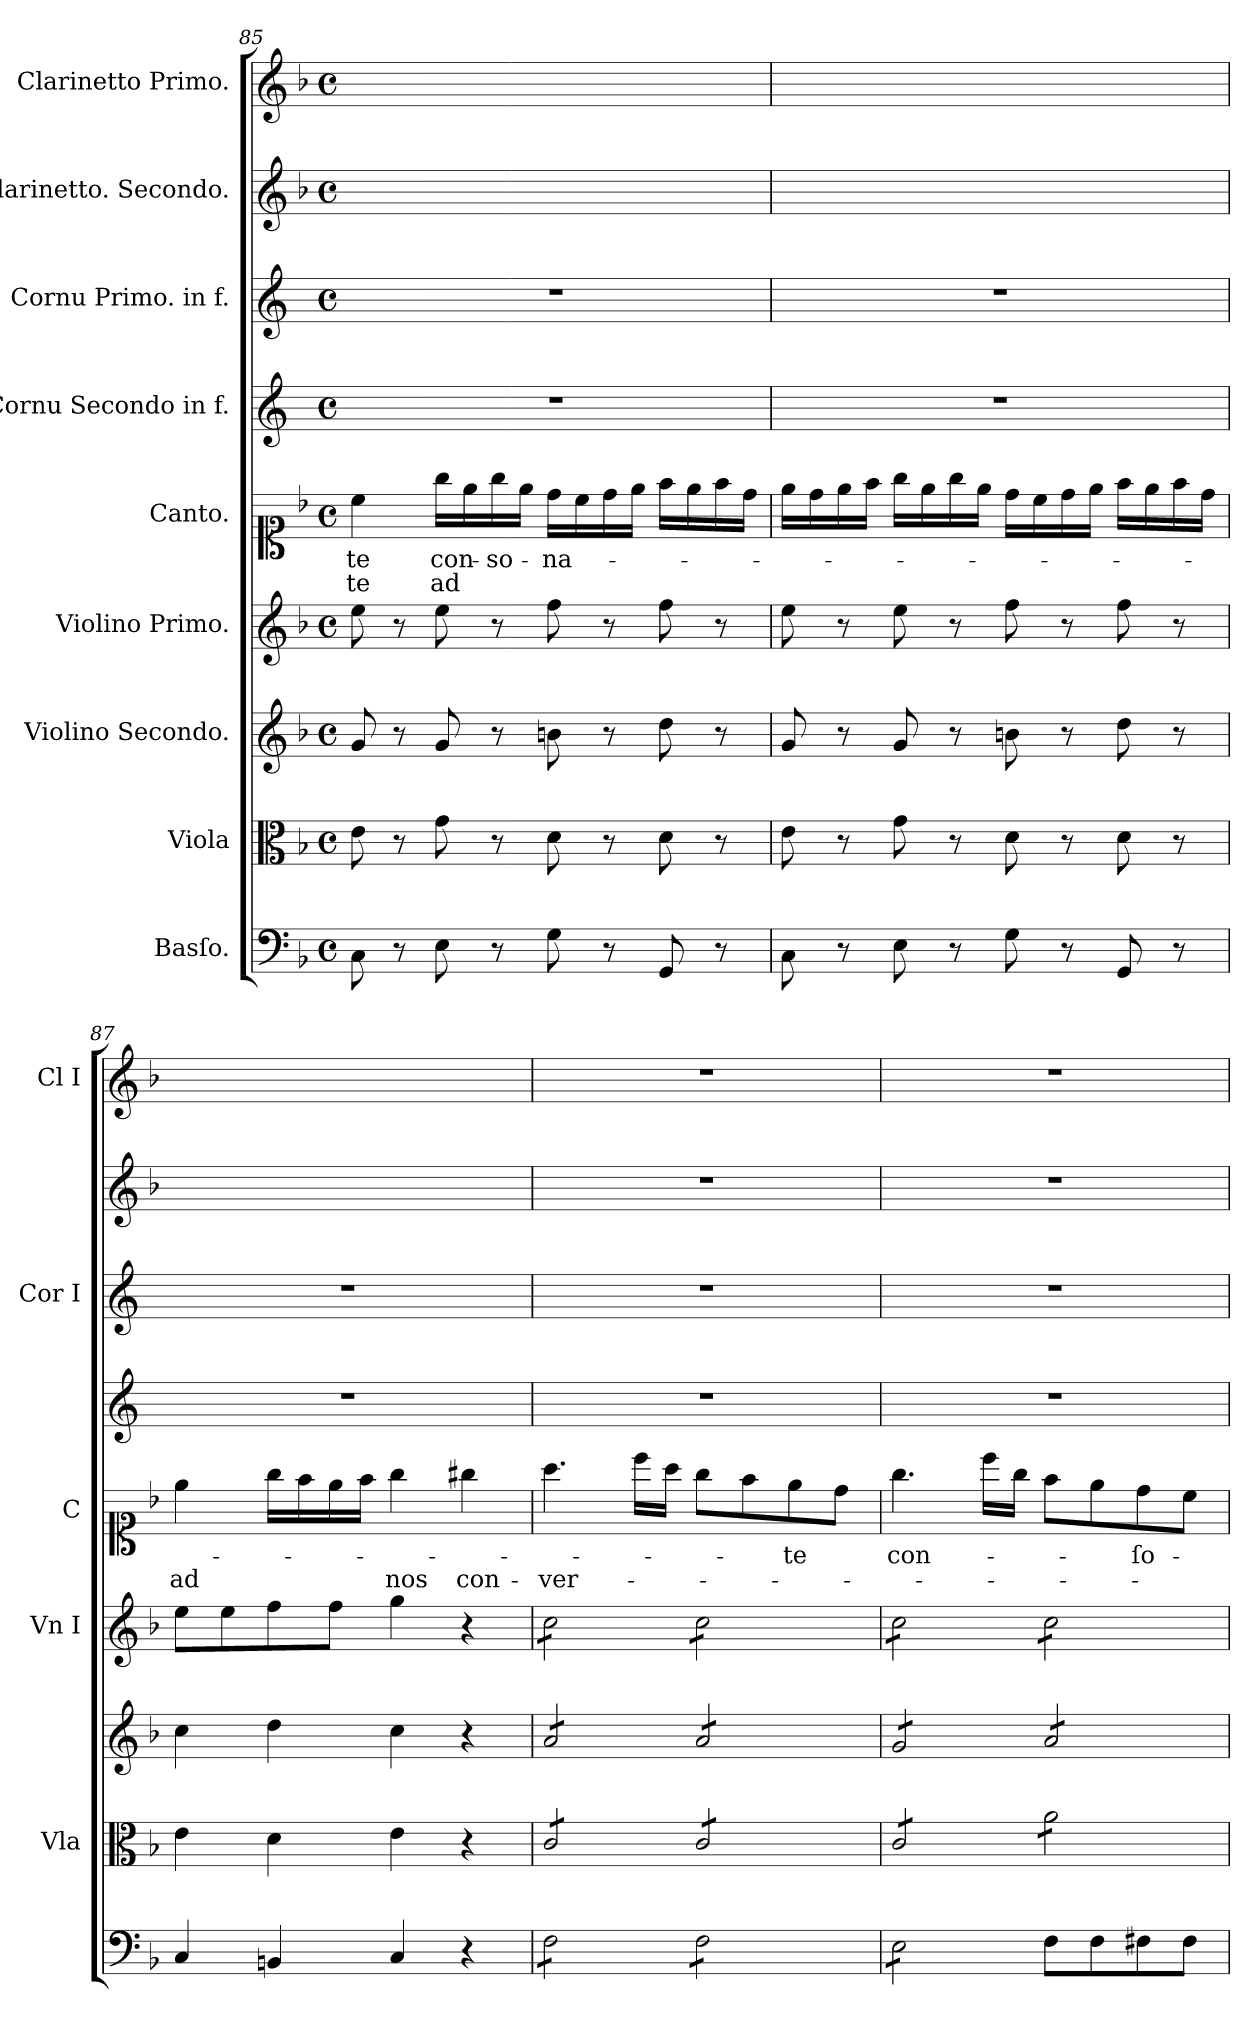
**kern	**kern	**kern	**kern	**kern	**text	**text	**kern	**kern	**kern	**kern
*part9	*part8	*part7	*part6	*part5	*part5	*part5	*part4	*part3	*part2	*part1
*staff9	*staff8	*staff7	*staff6	*staff5	*staff5	*staff5	*staff4	*staff3	*staff2	*staff1
*I"Basſo.	*I"Viola	*I"Violino Secondo.	*I"Violino Primo.	*I"Canto.	*	*	*I"Cornu Secondo in f.	*I"Cornu Primo. in f.	*I"Clarinetto. Secondo.	*I"Clarinetto Primo.
*	*I'Vla	*	*I'Vn I	*I'C	*	*	*	*I'Cor I	*	*I'Cl I
*clefF4	*clefC3	*clefG2	*clefG2	*clefC1	*	*	*clefG2	*clefG2	*clefG2	*clefG2
*	*	*	*	*	*	*	*ITrd4c7	*ITrd4c7	*	*
*k[b-]	*k[b-]	*k[b-]	*k[b-]	*k[b-]	*	*	*k[b-]	*k[b-]	*k[b-]	*k[b-]
*F:	*F:	*F:	*F:	*F:	*	*	*	*	*F:	*F:
*M4/4	*M4/4	*M4/4	*M4/4	*M4/4	*	*	*M4/4	*M4/4	*M4/4	*M4/4
*met(c)	*met(c)	*met(c)	*met(c)	*met(c)	*	*	*met(c)	*met(c)	*met(c)	*met(c)
=85	=85	=85	=85	=85	=85	=85	=85	=85	=85	=85
8C\	8e\	8g/	8ee\	4cc\	-te	-te	1r	1r	1ryy	1ryy
8r	8r	8r	8r	.	.	.	.	.	.	.
8E\	8g\	8g/	8ee\	16gg\LL	con-	ad	.	.	.	.
.	.	.	.	16ee\	.	.	.	.	.	.
8r	8r	8r	8r	16gg\	-so-	.	.	.	.	.
.	.	.	.	16ee\JJ	.	.	.	.	.	.
8G\	8d\	8bn\	8ff\	16dd\LL	-na-	.	.	.	.	.
.	.	.	.	16cc\	.	.	.	.	.	.
8r	8r	8r	8r	16dd\	.	.	.	.	.	.
.	.	.	.	16ee\JJ	.	.	.	.	.	.
8GG/	8d\	8dd\	8ff\	16ff\LL	.	.	.	.	.	.
.	.	.	.	16ee\	.	.	.	.	.	.
8r	8r	8r	8r	16ff\	.	.	.	.	.	.
.	.	.	.	16dd\JJ	.	.	.	.	.	.
=86	=86	=86	=86	=86	=86	=86	=86	=86	=86	=86
8C\	8e\	8g/	8ee\	16ee\LL	.	.	1r	1r	1ryy	1ryy
.	.	.	.	16dd\	.	.	.	.	.	.
8r	8r	8r	8r	16ee\	.	.	.	.	.	.
.	.	.	.	16ff\JJ	.	.	.	.	.	.
8E\	8g\	8g/	8ee\	16gg\LL	.	.	.	.	.	.
.	.	.	.	16ee\	.	.	.	.	.	.
8r	8r	8r	8r	16gg\	.	.	.	.	.	.
.	.	.	.	16ee\JJ	.	.	.	.	.	.
8G\	8d\	8bn\	8ff\	16dd\LL	.	.	.	.	.	.
.	.	.	.	16cc\	.	.	.	.	.	.
8r	8r	8r	8r	16dd\	.	.	.	.	.	.
.	.	.	.	16ee\JJ	.	.	.	.	.	.
8GG/	8d\	8dd\	8ff\	16ff\LL	.	.	.	.	.	.
.	.	.	.	16ee\	.	.	.	.	.	.
8r	8r	8r	8r	16ff\	.	.	.	.	.	.
.	.	.	.	16dd\JJ	.	.	.	.	.	.
=87	=87	=87	=87	=87	=87	=87	=87	=87	=87	=87
4C/	4e\	4cc\	8ee\L	4ee\	.	ad	1r	1r	1ryy	1ryy
.	.	.	8ee\	.	.	.	.	.	.	.
4BBn/	4d\	4dd\	8ff\	16gg\LL	.	.	.	.	.	.
.	.	.	.	16ff\	.	.	.	.	.	.
.	.	.	8ff\J	16ee\	.	.	.	.	.	.
.	.	.	.	16ff\JJ	.	.	.	.	.	.
4C/	4e\	4cc\	4gg\	4gg\	.	nos	.	.	.	.
4r	4r	4r	4r	4gg#X\	.	con-	.	.	.	.
=88	=88	=88	=88	=88	=88	=88	=88	=88	=88	=88
*tremolo	*	*	*	*	*	*	*	*	*	*
*	*tremolo	*	*	*	*	*	*	*	*	*
*	*	*tremolo	*	*	*	*	*	*	*	*
*	*	*	*tremolo	*	*	*	*	*	*	*
8F\L	8c/L	8a/L	8cc\L	4.aa\	.	-ver-	1r	1r	1r	1r
8F\	8c/	8a/	8cc\	.	.	.	.	.	.	.
8F\	8c/	8a/	8cc\	.	.	.	.	.	.	.
8F\J	8c/J	8a/J	8cc\J	16ccc\LL	.	.	.	.	.	.
.	.	.	.	16aa\JJ	.	.	.	.	.	.
8F\L	8c/L	8a/L	8cc\L	8gg\L	.	.	.	.	.	.
8F\	8c/	8a/	8cc\	8ff\	.	.	.	.	.	.
8F\	8c/	8a/	8cc\	8ee\	-te	.	.	.	.	.
8F\J	8c/J	8a/J	8cc\J	8dd\J	.	.	.	.	.	.
=89	=89	=89	=89	=89	=89	=89	=89	=89	=89	=89
8E\L	8c/L	8g/L	8cc\L	4.gg\	con-	.	1r	1r	1r	1r
8E\	8c/	8g/	8cc\	.	.	.	.	.	.	.
8E\	8c/	8g/	8cc\	.	.	.	.	.	.	.
8E\J	8c/J	8g/J	8cc\J	16ccc\LL	.	.	.	.	.	.
*Xtremolo	*	*	*	*	*	*	*	*	*	*
.	.	.	.	16gg\JJ	.	.	.	.	.	.
8F\L	8a\L	8a/L	8cc\L	8ff\L	.	.	.	.	.	.
8F\	8a\	8a/	8cc\	8ee\	.	.	.	.	.	.
8F#X\	8a\	8a/	8cc\	8dd\	-ſo-	.	.	.	.	.
8F#\J	8a\J	8a/J	8cc\J	8cc\J	.	.	.	.	.	.
*	*	*	*Xtremolo	*	*	*	*	*	*	*
*	*	*Xtremolo	*	*	*	*	*	*	*	*
*	*Xtremolo	*	*	*	*	*	*	*	*	*
=	=	=	=	=	=	=	=	=	=	=
*-	*-	*-	*-	*-	*-	*-	*-	*-	*-	*-
